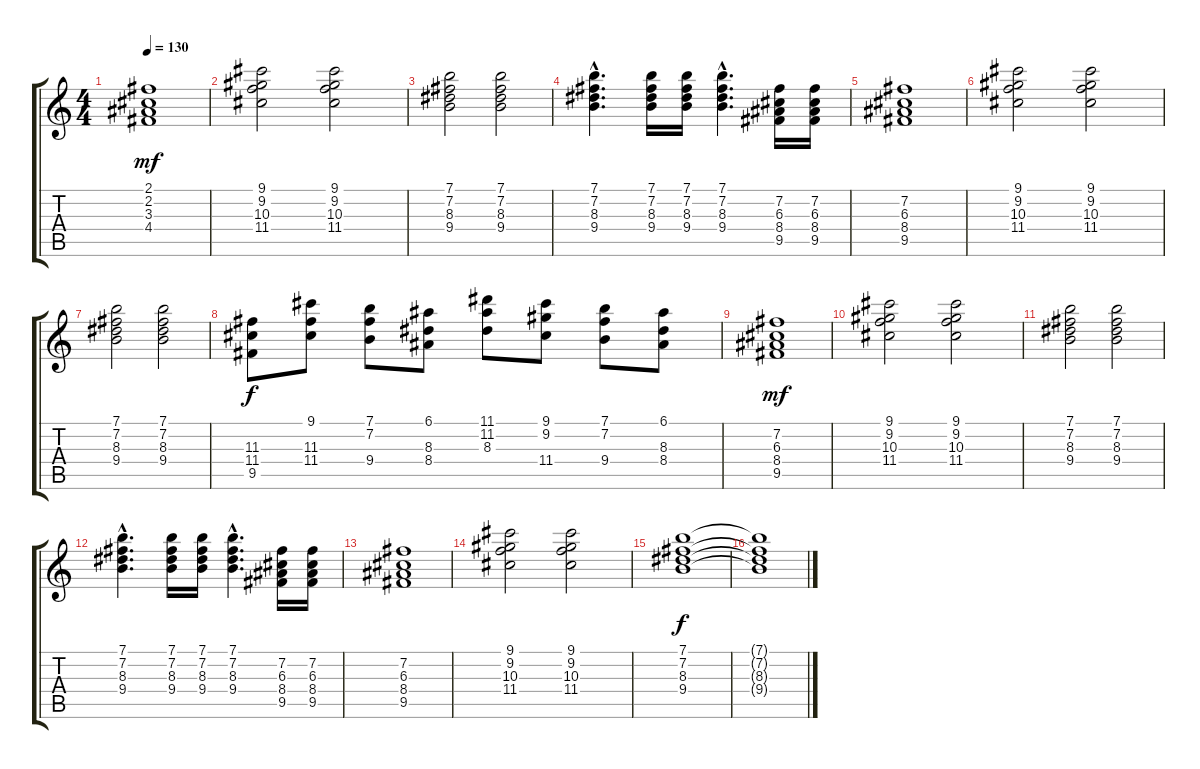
\track "" {instrument overdrivenguitar}
\staff {score tabs}
\tuning (E4 B3 G3 D3 A2 E2) {hide}
\ts (4 4)
\tempo 130
\clef g2
\ks c
(2.1 2.2 3.3 4.4).1{dy mf} |
(9.1 9.2 10.3 11.4).2 (9.1 9.2 10.3 11.4).2 |
(7.1 7.2 8.3 9.4).2 (7.1 7.2 8.3 9.4).2 |
(7.1{hac} 7.2{hac} 8.3{hac} 9.4{hac}).4{d} (7.1 7.2 8.3 9.4).16 (7.1 7.2 8.3 9.4).16 (7.1{hac} 7.2{hac} 8.3{hac} 9.4{hac}).4{d} (7.2 6.3 8.4 9.5).16 (7.2 6.3 8.4 9.5).16 |
(7.2 6.3 8.4 9.5).1 |
(9.1 9.2 10.3 11.4).2 (9.1 9.2 10.3 11.4).2 |
(7.1 7.2 8.3 9.4).2 (7.1 7.2 8.3 9.4).2 |
(11.3 11.4 9.5).8{dy f} (9.1 11.3 11.4).8 (7.1 7.2 9.4).8 (6.1 8.3 8.4).8 (11.1 11.2 8.3).8 (9.1 9.2 11.4).8 (7.1 7.2 9.4).8 (6.1 8.3 8.4).8 |
(7.2 6.3 8.4 9.5).1{dy mf} |
(9.1 9.2 10.3 11.4).2 (9.1 9.2 10.3 11.4).2 |
(7.1 7.2 8.3 9.4).2 (7.1 7.2 8.3 9.4).2 |
(7.1{hac} 7.2{hac} 8.3{hac} 9.4{hac}).4{d} (7.1 7.2 8.3 9.4).16 (7.1 7.2 8.3 9.4).16 (7.1{hac} 7.2{hac} 8.3{hac} 9.4{hac}).4{d} (7.2 6.3 8.4 9.5).16 (7.2 6.3 8.4 9.5).16 |
(7.2 6.3 8.4 9.5).1 |
(9.1 9.2 10.3 11.4).2 (9.1 9.2 10.3 11.4).2 |
(7.1 7.2 8.3 9.4).1{dy f} |
(7.1{t} 7.2{t} 8.3{t} 9.4{t}).1
